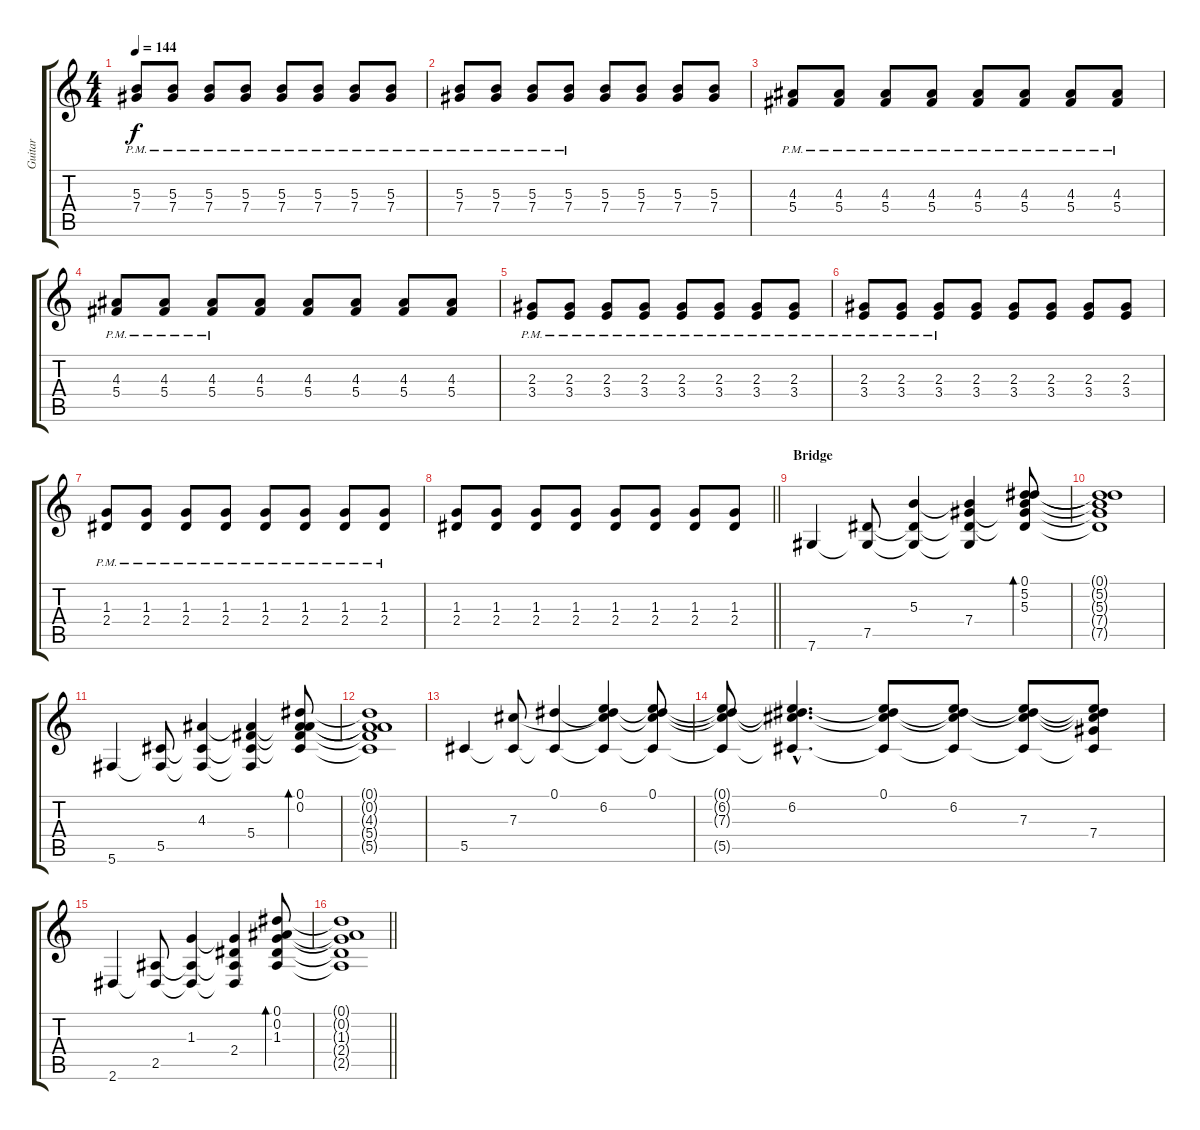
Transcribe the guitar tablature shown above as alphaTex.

\track ("Guitar" "Guitar") {instrument electricguitarclean}
\staff {score tabs}
\tuning (Eb4 Bb3 Gb3 Db3 Ab2 Db2) {hide}
\ts (4 4)
\tempo 144
\clef g2
\ks c
(5.3{pm} 7.4{pm}).8{dy f} (5.3{pm} 7.4{pm}).8 (5.3{pm} 7.4{pm}).8 (5.3{pm} 7.4{pm}).8 (5.3{pm} 7.4{pm}).8 (5.3{pm} 7.4{pm}).8 (5.3{pm} 7.4{pm}).8 (5.3{pm} 7.4{pm}).8 |
(5.3{pm} 7.4{pm}).8 (5.3{pm} 7.4{pm}).8 (5.3{pm} 7.4{pm}).8 (5.3{pm} 7.4{pm}).8 (5.3 7.4).8 (5.3 7.4).8 (5.3 7.4).8 (5.3 7.4).8 |
(4.3{pm} 5.4{pm}).8 (4.3{pm} 5.4{pm}).8 (4.3{pm} 5.4{pm}).8 (4.3{pm} 5.4{pm}).8 (4.3{pm} 5.4{pm}).8 (4.3{pm} 5.4{pm}).8 (4.3{pm} 5.4{pm}).8 (4.3{pm} 5.4{pm}).8 |
(4.3{pm} 5.4{pm}).8 (4.3{pm} 5.4{pm}).8 (4.3{pm} 5.4{pm}).8 (4.3 5.4).8 (4.3 5.4).8 (4.3 5.4).8 (4.3 5.4).8 (4.3 5.4).8 |
(2.3{pm} 3.4{pm}).8 (2.3{pm} 3.4{pm}).8 (2.3{pm} 3.4{pm}).8 (2.3{pm} 3.4{pm}).8 (2.3{pm} 3.4{pm}).8 (2.3{pm} 3.4{pm}).8 (2.3{pm} 3.4{pm}).8 (2.3{pm} 3.4{pm}).8 |
(2.3{pm} 3.4{pm}).8 (2.3{pm} 3.4{pm}).8 (2.3{pm} 3.4{pm}).8 (2.3 3.4).8 (2.3 3.4).8 (2.3 3.4).8 (2.3 3.4).8 (2.3 3.4).8 |
(1.3{pm} 2.4{pm}).8 (1.3{pm} 2.4{pm}).8 (1.3{pm} 2.4{pm}).8 (1.3{pm} 2.4{pm}).8 (1.3{pm} 2.4{pm}).8 (1.3{pm} 2.4{pm}).8 (1.3{pm} 2.4{pm}).8 (1.3{pm} 2.4{pm}).8 |
\barLineRight lightlight
(1.3 2.4).8 (1.3 2.4).8 (1.3 2.4).8 (1.3 2.4).8 (1.3 2.4).8 (1.3 2.4).8 (1.3 2.4).8 (1.3 2.4).8 |
\section ("" "Bridge")
7.6.4{volume 12 instrument overdrivenguitar} (7.5 7.6{t}).8 (5.3 7.5{t} 7.6{t}).4 (5.3{t} 7.4 7.5{t} 7.6{t}).4 (0.1 5.2 5.3 7.4{t} 7.5{t}).8{bd 480} |
(0.1{t} 5.2{t} 5.3{t} 7.4{t} 7.5{t}).1 |
5.6.4 (5.5 5.6{t}).8 (4.3 5.5{t} 5.6{t}).4 (4.3{t} 5.4 5.5{t} 5.6{t}).4 (0.1 0.2 4.3{t} 5.4{t} 5.5{t}).8{bd 480} |
(0.1{t} 0.2{t} 4.3{t} 5.4{t} 5.5{t}).1 |
5.5.4 (7.3 5.5{t}).8 (0.1 5.5{t}).4 (0.1{t} 6.2 7.3{t} 5.5{t}).4 (0.1 6.2{t} 7.3{t} 5.5{t}).8 |
(0.1{t} 6.2{t} 7.3{t} 5.5{t}).8 (0.1{hac t} 6.2{hac} 7.3{hac t} 5.5{hac t}).4{d} (0.1 6.2{t} 7.3{t} 5.5{t}).8 (0.1{t} 6.2 7.3{t} 5.5{t}).8 (0.1{t} 6.2{t} 7.3 5.5{t}).8 (0.1{t} 6.2{t} 7.3{t} 7.4 5.5{t}).8 |
2.6.4 (2.5 2.6{t}).8 (1.3 2.5{t} 2.6{t}).4 (1.3{t} 2.4 2.5{t} 2.6{t}).4 (0.1 0.2 1.3 2.4{t} 2.5{t}).8{bd 480} |
\barLineRight lightlight
(0.1{t} 0.2{t} 1.3{t} 2.4{t} 2.5{t}).1
